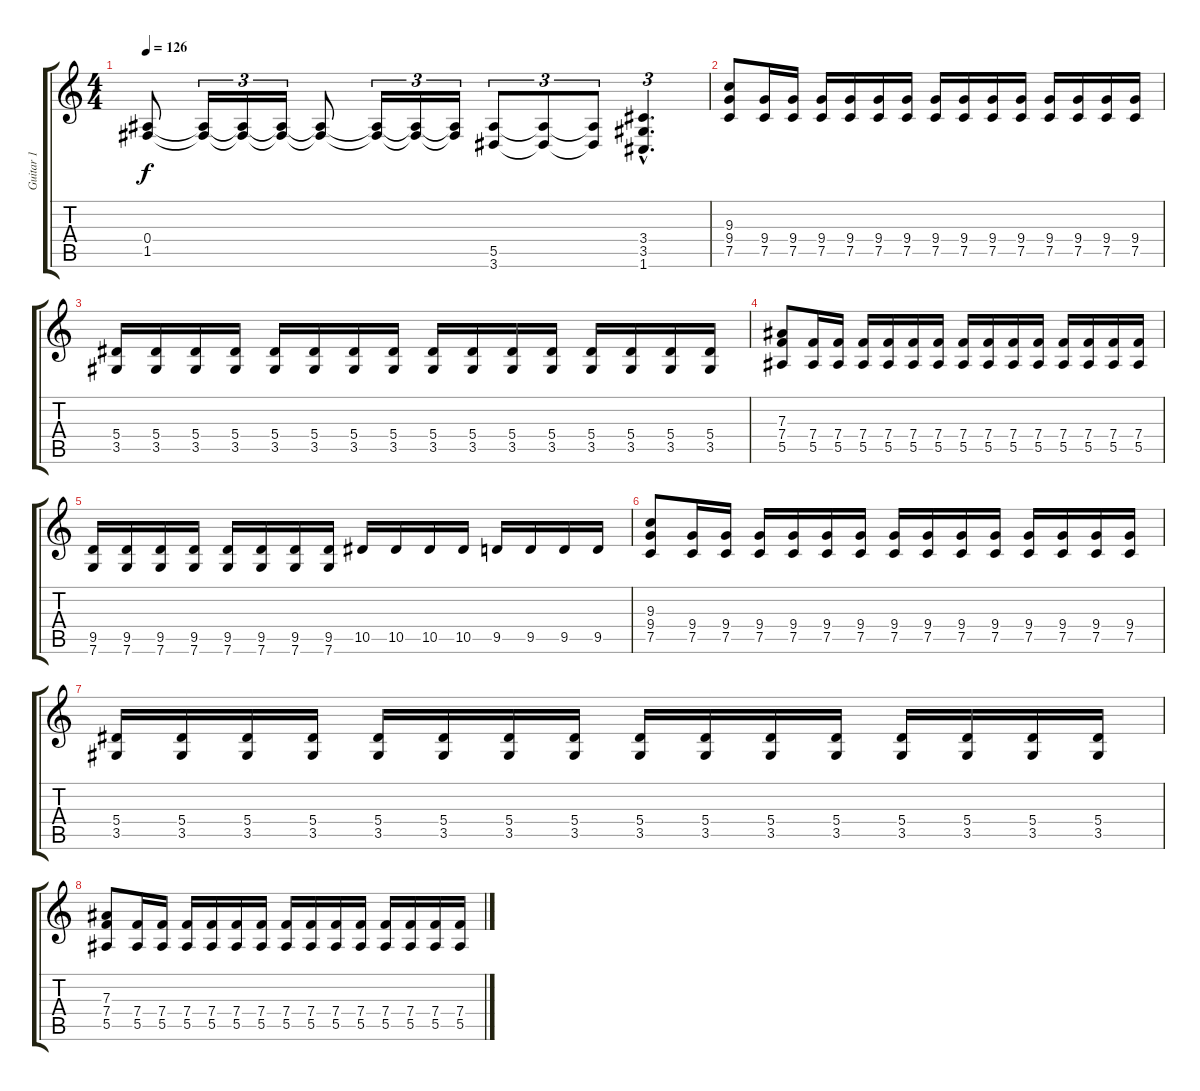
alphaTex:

\track ("Guitar 1" "Guitar 1") {instrument overdrivenguitar}
\staff {score tabs}
\tuning (C4 G3 Eb3 Bb2 F2 C2) {hide}
\ts (4 4)
\tempo 126
\clef g2
\ks c
(0.4 1.5).8{dy f} (0.4{t} 1.5{t}).16{tu (3 2)} (0.4{t} 1.5{t}).16{tu (3 2)} (0.4{t} 1.5{t}).16{tu (3 2)} (0.4{t} 1.5{t}).8 (0.4{t} 1.5{t}).16{tu (3 2)} (0.4{t} 1.5{t}).16{tu (3 2)} (0.4{t} 1.5{t}).16{tu (3 2)} (5.5 3.6).8{tu (3 2)} (5.5{t} 3.6{t}).8{tu (3 2)} (5.5{t} 3.6{t}).8{tu (3 2)} (3.4{hac} 3.5{hac} 1.6{hac}).4{d tu (3 2)} |
(9.3 9.4 7.5).8 (9.4 7.5).16 (9.4 7.5).16 (9.4 7.5).16 (9.4 7.5).16 (9.4 7.5).16 (9.4 7.5).16 (9.4 7.5).16 (9.4 7.5).16 (9.4 7.5).16 (9.4 7.5).16 (9.4 7.5).16 (9.4 7.5).16 (9.4 7.5).16 (9.4 7.5).16 |
(5.4 3.5).16 (5.4 3.5).16 (5.4 3.5).16 (5.4 3.5).16 (5.4 3.5).16 (5.4 3.5).16 (5.4 3.5).16 (5.4 3.5).16 (5.4 3.5).16 (5.4 3.5).16 (5.4 3.5).16 (5.4 3.5).16 (5.4 3.5).16 (5.4 3.5).16 (5.4 3.5).16 (5.4 3.5).16 |
(7.3 7.4 5.5).8 (7.4 5.5).16 (7.4 5.5).16 (7.4 5.5).16 (7.4 5.5).16 (7.4 5.5).16 (7.4 5.5).16 (7.4 5.5).16 (7.4 5.5).16 (7.4 5.5).16 (7.4 5.5).16 (7.4 5.5).16 (7.4 5.5).16 (7.4 5.5).16 (7.4 5.5).16 |
(9.5 7.6).16 (9.5 7.6).16 (9.5 7.6).16 (9.5 7.6).16 (9.5 7.6).16 (9.5 7.6).16 (9.5 7.6).16 (9.5 7.6).16 10.5.16 10.5.16 10.5.16 10.5.16 9.5.16 9.5.16 9.5.16 9.5.16 |
(9.3 9.4 7.5).8 (9.4 7.5).16 (9.4 7.5).16 (9.4 7.5).16 (9.4 7.5).16 (9.4 7.5).16 (9.4 7.5).16 (9.4 7.5).16 (9.4 7.5).16 (9.4 7.5).16 (9.4 7.5).16 (9.4 7.5).16 (9.4 7.5).16 (9.4 7.5).16 (9.4 7.5).16 |
(5.4 3.5).16 (5.4 3.5).16 (5.4 3.5).16 (5.4 3.5).16 (5.4 3.5).16 (5.4 3.5).16 (5.4 3.5).16 (5.4 3.5).16 (5.4 3.5).16 (5.4 3.5).16 (5.4 3.5).16 (5.4 3.5).16 (5.4 3.5).16 (5.4 3.5).16 (5.4 3.5).16 (5.4 3.5).16 |
(7.3 7.4 5.5).8 (7.4 5.5).16 (7.4 5.5).16 (7.4 5.5).16 (7.4 5.5).16 (7.4 5.5).16 (7.4 5.5).16 (7.4 5.5).16 (7.4 5.5).16 (7.4 5.5).16 (7.4 5.5).16 (7.4 5.5).16 (7.4 5.5).16 (7.4 5.5).16 (7.4 5.5).16
